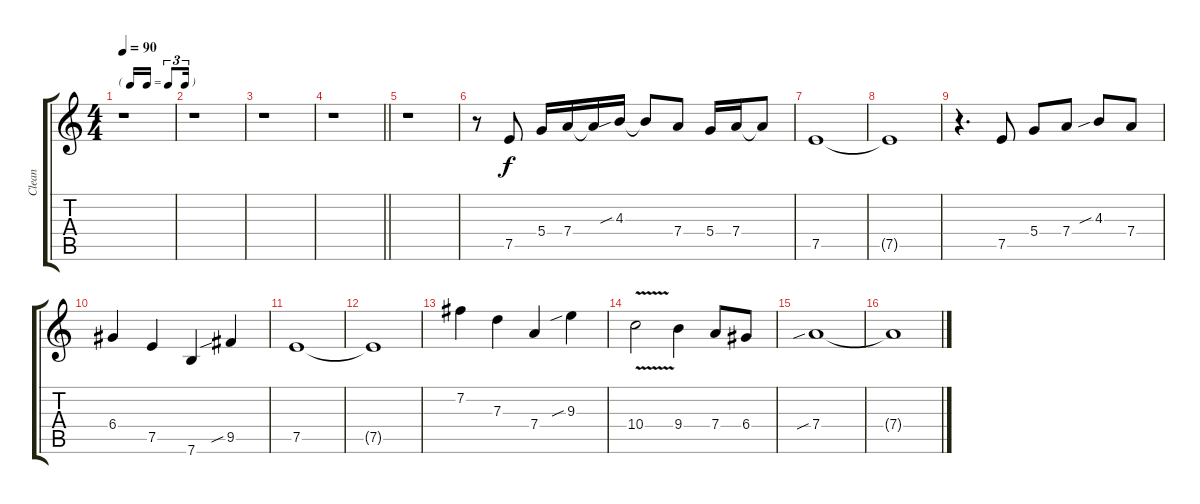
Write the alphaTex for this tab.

\track ("Clean" "Clean") {instrument electricguitarclean}
\staff {score tabs}
\tuning (E4 B3 G3 D3 A2 E2) {hide}
\ts (4 4)
\tf triplet16th
\tempo 90
\clef g2
\ks c
r.1{dy f instrument electricguitarclean} |
r.1 |
r.1 |
\barLineRight lightlight
r.1 |
r.1 |
r.8 7.5.8 5.4.16 7.4.16 7.4{t}.16 4.3{sib}.16 4.3{t}.8 7.4.8 5.4.16 7.4.16 7.4{t}.8 |
7.5.1 |
7.5{t}.1 |
r.4{d} 7.5.8 5.4.8 7.4.8 4.3{sib}.8 7.4.8 |
6.4.4 7.5.4 7.6.4 9.5{sib}.4 |
7.5.1 |
7.5{t}.1 |
7.2.4 7.3.4 7.4.4 9.3{sib}.4 |
10.4{v}.2 9.4.4 7.4.8 6.4.8 |
7.4{sib}.1 |
7.4{t}.1
